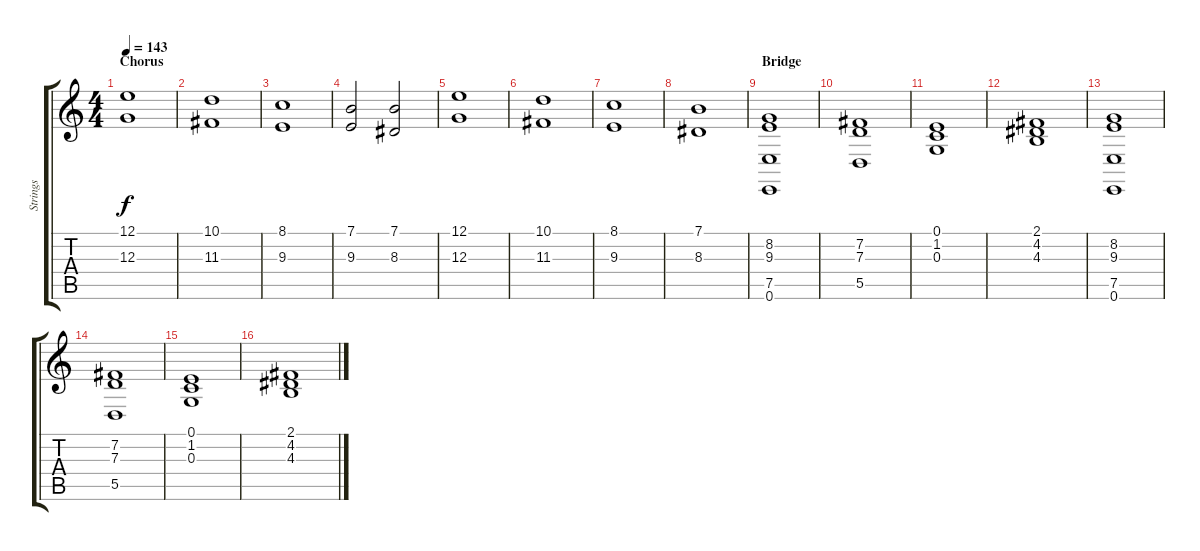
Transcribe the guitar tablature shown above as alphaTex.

\track ("Strings" "Strings") {instrument synthstrings2}
\staff {score tabs}
\tuning (E4 B3 G3 D3 A2 E2) {hide}
\ts (4 4)
\section ("" "Chorus")
\tempo 143
\clef g2
\ks c
(12.1 12.3).1{dy f volume 11} |
(10.1 11.3).1 |
(8.1 9.3).1 |
(7.1 9.3).2 (7.1 8.3).2 |
(12.1 12.3).1 |
(10.1 11.3).1 |
(8.1 9.3).1 |
(7.1 8.3).1 |
\section ("" "Bridge")
(8.2 9.3 7.5 0.6).1{volume 11} |
(7.2 7.3 5.5).1 |
(0.1 1.2 0.3).1 |
(2.1 4.2 4.3).1 |
(8.2 9.3 7.5 0.6).1 |
(7.2 7.3 5.5).1 |
(0.1 1.2 0.3).1 |
(2.1 4.2 4.3).1
